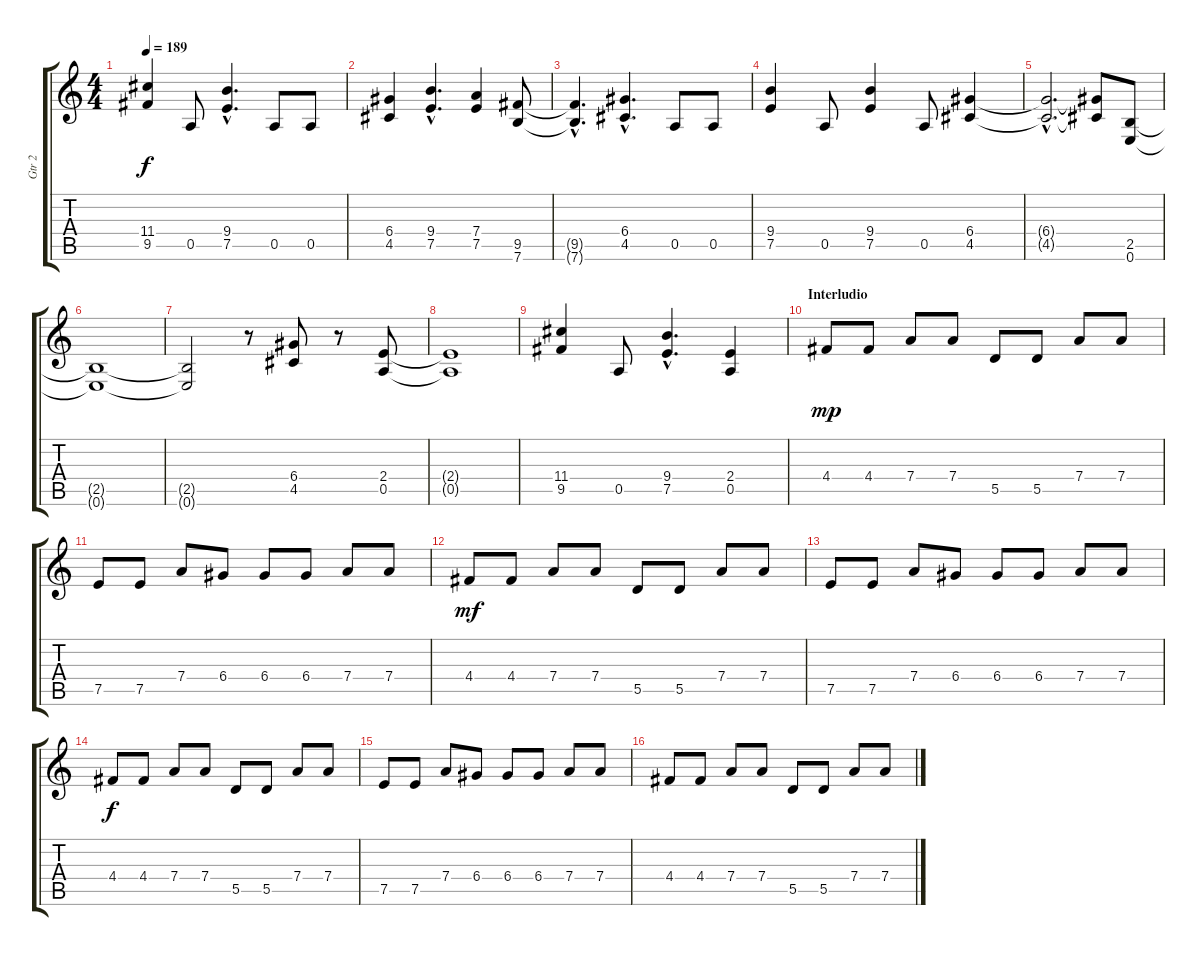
\track ("Gtr 2" "Gtr 2") {instrument distortionguitar}
\staff {score tabs}
\tuning (E4 B3 G3 D3 A2 E2) {hide}
\ts (4 4)
\tempo 189
\clef g2
\ks c
(11.4 9.5).4{dy f} 0.5.8 (9.4{hac} 7.5{hac}).4{d} 0.5.8 0.5.8 |
(6.4 4.5).4 (9.4{hac} 7.5{hac}).4{d} (7.4 7.5).4 (9.5 7.6).8 |
(9.5{hac t} 7.6{hac t}).4{d} (6.4{hac} 4.5{hac}).4{d} 0.5.8 0.5.8 |
(9.4 7.5).4 0.5.8 (9.4 7.5).4 0.5.8 (6.4 4.5).4 |
(6.4{hac t} 4.5{hac t}).2{d} (6.4{t} 4.5{t}).8 (2.5 0.6).8 |
(2.5{t} 0.6{t}).1 |
(2.5{t} 0.6{t}).2 r.8 (6.4 4.5).8 r.8 (2.4 0.5).8 |
(2.4{t} 0.5{t}).1 |
(11.4 9.5).4 0.5.8 (9.4{hac} 7.5{hac}).4{d} (2.4 0.5).4 |
\section ("" "Interludio")
4.4.8{dy mp} 4.4.8 7.4.8 7.4.8 5.5.8 5.5.8 7.4.8 7.4.8 |
7.5.8 7.5.8 7.4.8 6.4.8 6.4.8 6.4.8 7.4.8 7.4.8 |
4.4.8{dy mf} 4.4.8 7.4.8 7.4.8 5.5.8 5.5.8 7.4.8 7.4.8 |
7.5.8 7.5.8 7.4.8 6.4.8 6.4.8 6.4.8 7.4.8 7.4.8 |
4.4.8{dy f} 4.4.8 7.4.8 7.4.8 5.5.8 5.5.8 7.4.8 7.4.8 |
7.5.8 7.5.8 7.4.8 6.4.8 6.4.8 6.4.8 7.4.8 7.4.8 |
4.4.8 4.4.8 7.4.8 7.4.8 5.5.8 5.5.8 7.4.8 7.4.8
